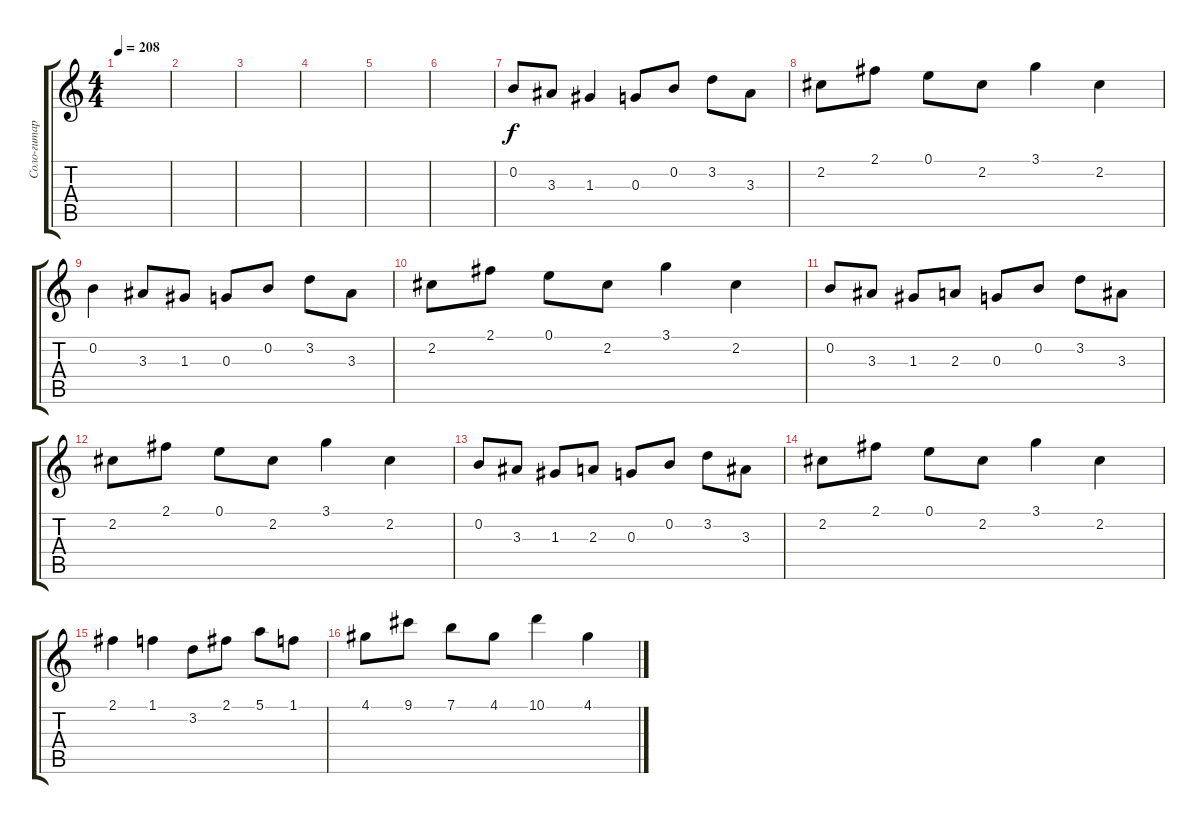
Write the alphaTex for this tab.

\track ("Соло-гитара(Бутусов)" "Соло-гитар") {instrument overdrivenguitar}
\staff {score tabs}
\tuning (E4 B3 G3 D3 A2 E2) {hide}
\ts (4 4)
\tempo 208
\clef g2
\ks c
|
|
|
|
|
|
0.2.8 3.3.8 1.3.4 0.3.8 0.2.8 3.2.8 3.3.8 |
2.2.8 2.1.8 0.1.8 2.2.8 3.1.4 2.2.4 |
0.2.4 3.3.8 1.3.8 0.3.8 0.2.8 3.2.8 3.3.8 |
2.2.8 2.1.8 0.1.8 2.2.8 3.1.4 2.2.4 |
0.2.8 3.3.8 1.3.8 2.3.8 0.3.8 0.2.8 3.2.8 3.3.8 |
2.2.8 2.1.8 0.1.8 2.2.8 3.1.4 2.2.4 |
0.2.8 3.3.8 1.3.8 2.3.8 0.3.8 0.2.8 3.2.8 3.3.8 |
2.2.8 2.1.8 0.1.8 2.2.8 3.1.4 2.2.4 |
2.1.4 1.1.4 3.2.8 2.1.8 5.1.8 1.1.8 |
4.1.8 9.1.8 7.1.8 4.1.8 10.1.4 4.1.4
